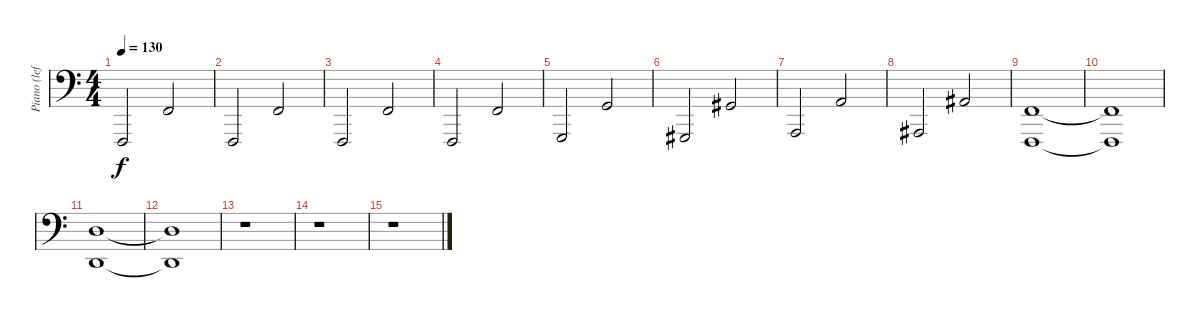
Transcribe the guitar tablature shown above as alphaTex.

\track ("Piano (left hand)" "Piano (lef") {instrument acousticgrandpiano}
\staff {score}
\tuning (G2 D2 A1 E1 B0) {hide}
\ts (4 4)
\tempo 130
\clef f4
\ks c
1.4.2{dy f} 3.2.2 |
1.4.2 3.2.2 |
1.4.2 3.2.2 |
1.4.2 3.2.2 |
3.4.2 5.2.2 |
4.4.2 6.2.2 |
5.4.2 7.2.2 |
6.4.2 8.2.2 |
(3.2 1.4).1 |
(3.2{t} 1.4{t}).1 |
(12.2 10.4).1 |
(12.2{t} 10.4{t}).1 |
r.1 |
r.1 |
r.1
